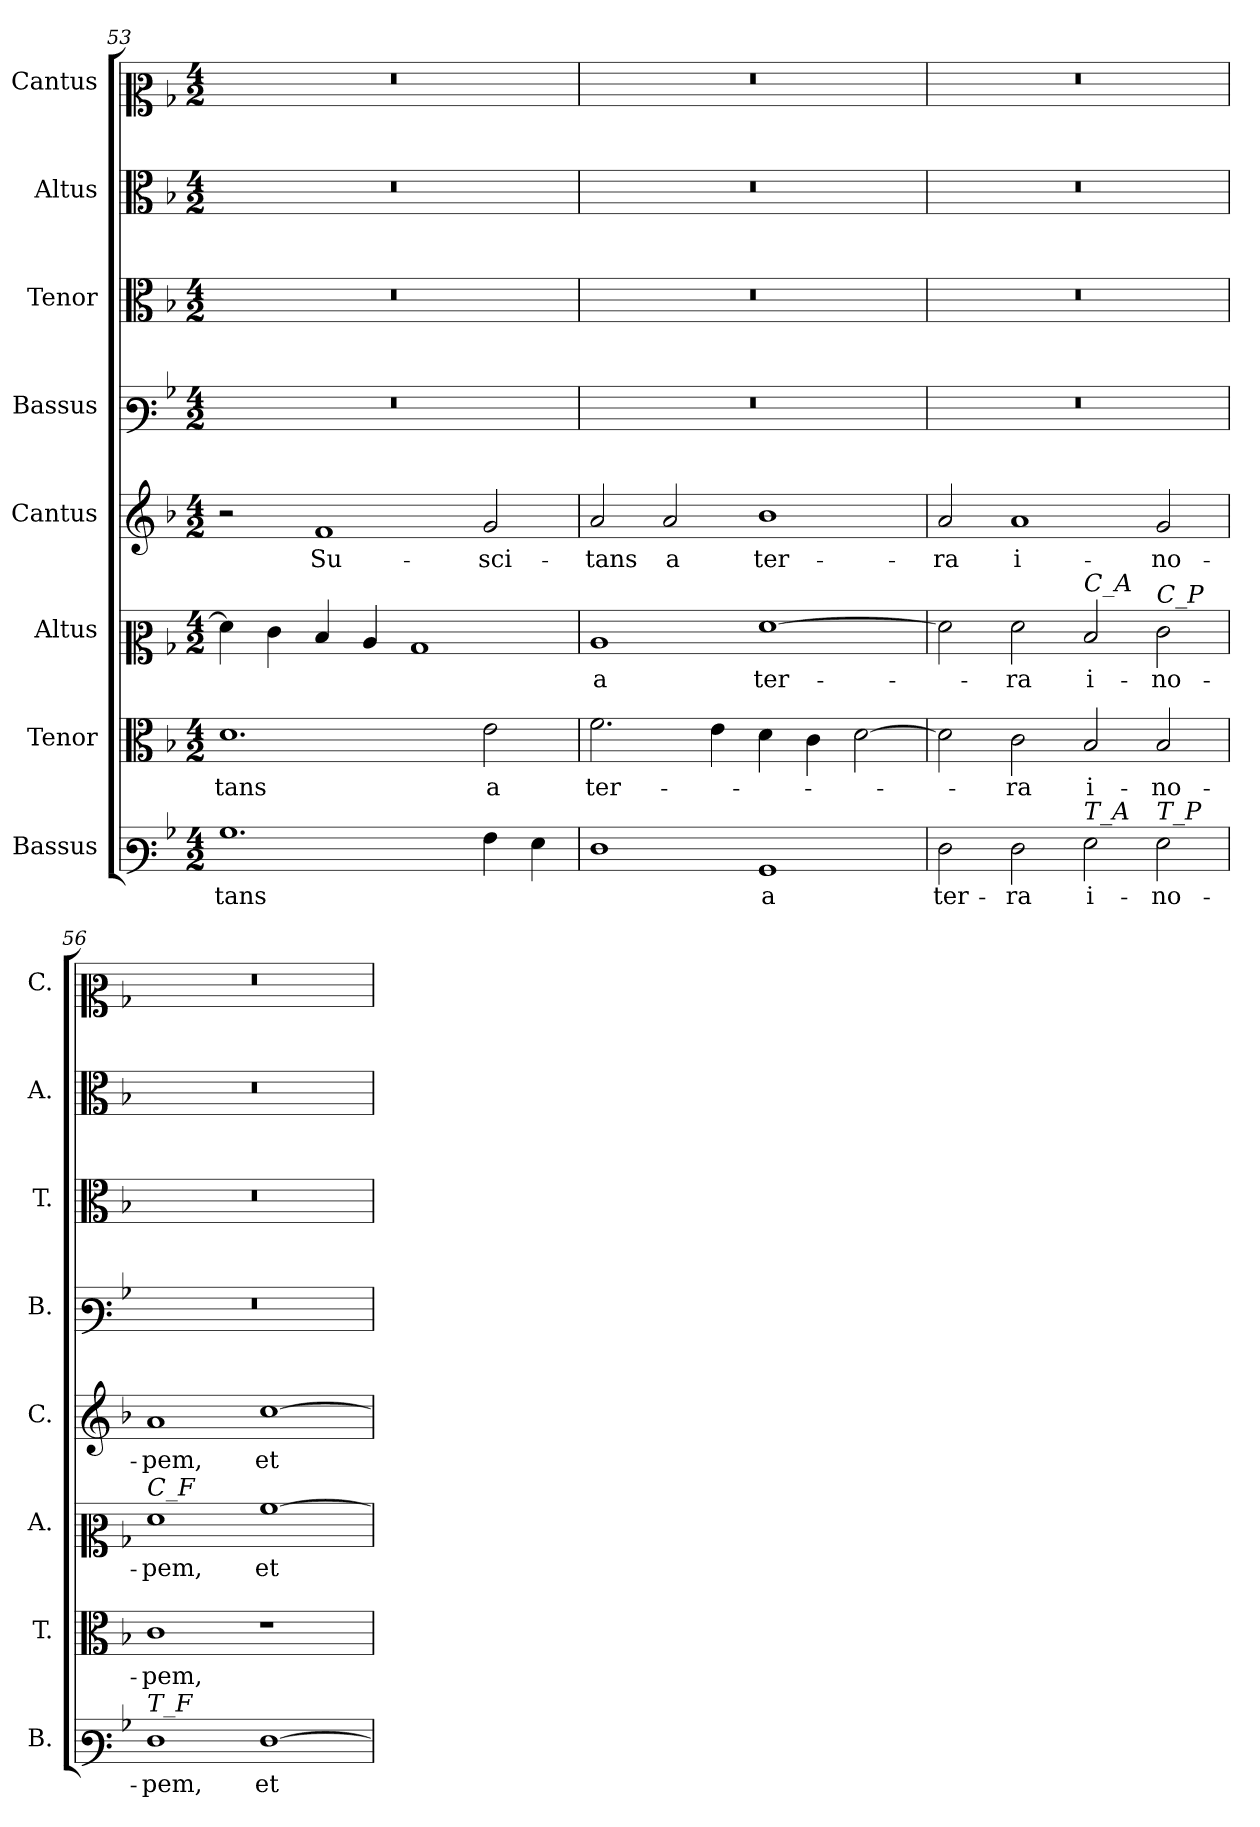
**kern	**text	**kern	**text	**kern	**text	**kern	**text	**kern	**kern	**kern	**kern
*part8	*part8	*part7	*part7	*part6	*part6	*part5	*part5	*part4	*part3	*part2	*part1
*staff8	*staff8	*staff7	*staff7	*staff6	*staff6	*staff5	*staff5	*staff4	*staff3	*staff2	*staff1
*I"Bassus	*	*I"Tenor	*	*I"Altus	*	*I"Cantus	*	*I"Bassus	*I"Tenor	*I"Altus	*I"Cantus
*I'B.	*	*I'T.	*	*I'A.	*	*I'C.	*	*I'B.	*I'T.	*I'A.	*I'C.
*clefF3	*	*clefC3	*	*clefC2	*	*clefG2	*	*clefF3	*clefC3	*clefC3	*clefC2
*k[b-]	*	*k[b-]	*	*k[b-]	*	*k[b-]	*	*k[b-]	*k[b-]	*k[b-]	*k[b-]
*M4/2	*	*M4/2	*	*M4/2	*	*M4/2	*	*M4/2	*M4/2	*M4/2	*M4/2
=53	=53	=53	=53	=53	=53	=53	=53	=53	=53	=53	=53
!	!LO:LY:b	!	!LO:LY:b	!	!	!	!	!	!	!	!
1.B-	-tans	1.d	-tans	4f\]	.	2r	.	0r	0r	0r	0r
.	.	.	.	4e\	.	.	.	.	.	.	.
!	!	!	!	!	!	!	!LO:LY:b	!	!	!	!
.	.	.	.	4d/	.	1f	Su-	.	.	.	.
.	.	.	.	4c/	.	.	.	.	.	.	.
.	.	.	.	1B-	.	.	.	.	.	.	.
!	!	!	!LO:LY:b	!	!	!	!LO:LY:b	!	!	!	!
4A\	.	2e\	a	.	.	2g/	-sci-	.	.	.	.
4G\	.	.	.	.	.	.	.	.	.	.	.
=54	=54	=54	=54	=54	=54	=54	=54	=54	=54	=54	=54
!	!	!	!LO:LY:b	!	!LO:LY:b	!	!LO:LY:b	!	!	!	!
1F	.	2.f\	ter-	1c	a	2a/	-tans	0r	0r	0r	0r
!	!	!	!	!	!	!	!LO:LY:b	!	!	!	!
.	.	.	.	.	.	2a/	a	.	.	.	.
.	.	4e\	.	.	.	.	.	.	.	.	.
!	!LO:LY:b	!	!	!	!LO:LY:b	!	!LO:LY:b	!	!	!	!
1BB-	a	4d\	.	[1f	ter-	1b-	ter-	.	.	.	.
.	.	4c\	.	.	.	.	.	.	.	.	.
.	.	[2d\	.	.	.	.	.	.	.	.	.
=55	=55	=55	=55	=55	=55	=55	=55	=55	=55	=55	=55
!	!LO:LY:b	!	!	!	!	!	!LO:LY:b	!	!	!	!
2F\	ter-	2d\]	.	2f\]	.	2a/	-ra	0r	0r	0r	0r
!	!LO:LY:b	!	!LO:LY:b	!	!LO:LY:b	!	!LO:LY:b	!	!	!	!
2F\	-ra	2c\	-ra	2f\	ra	1a	i-	.	.	.	.
!	!	!	!	!LO:TX:a:i:t=C_A	!	!	!	!	!	!	!
!LO:TX:a:i:t=T_A	!	!	!	!	!	!	!	!	!	!	!
!	!LO:LY:b	!	!LO:LY:b	!	!LO:LY:b	!	!	!	!	!	!
2G\	i-	2B-/	i-	2d/	i-	.	.	.	.	.	.
!	!	!	!	!LO:TX:a:i:t=C_P	!	!	!	!	!	!	!
!LO:TX:a:i:t=T_P	!	!	!	!	!	!	!	!	!	!	!
!	!LO:LY:b	!	!LO:LY:b	!	!LO:LY:b	!	!LO:LY:b	!	!	!	!
2G\	-no-	2B-/	-no-	2e\	-no-	2g/	-no-	.	.	.	.
=56	=56	=56	=56	=56	=56	=56	=56	=56	=56	=56	=56
!	!	!	!	!LO:TX:a:i:t=C_F	!	!	!	!	!	!	!
!LO:TX:a:i:t=T_F	!	!	!	!	!	!	!	!	!	!	!
!	!LO:LY:b	!	!LO:LY:b	!	!LO:LY:b	!	!LO:LY:b	!	!	!	!
1F	-pem,	1c	-pem,	1f	-pem,	1a	-pem,	0r	0r	0r	0r
!	!LO:LY:b	!	!	!	!LO:LY:b	!	!LO:LY:b	!	!	!	!
[1F	et	1r	.	[1a	et	[1cc	et	.	.	.	.
=	=	=	=	=	=	=	=	=	=	=	=
*-	*-	*-	*-	*-	*-	*-	*-	*-	*-	*-	*-
